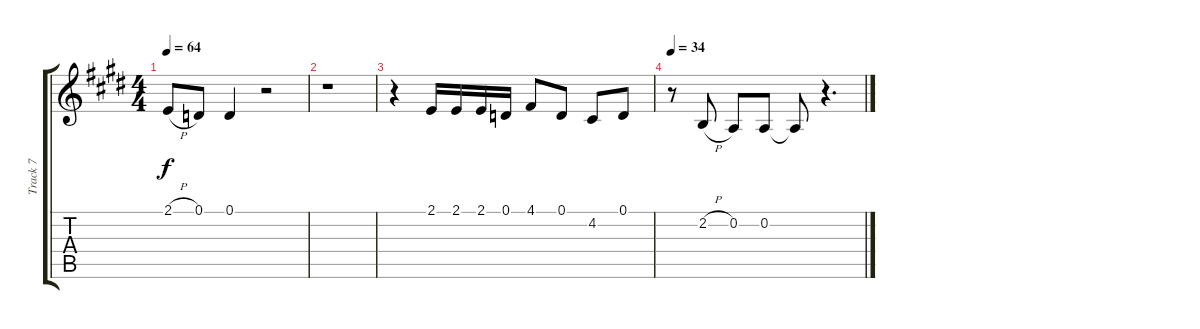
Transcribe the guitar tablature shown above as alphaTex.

\track ("Track 7" "Track 7") {instrument clarinet}
\staff {score tabs}
\tuning (D4 A3 F3 C3 G2 D2) {hide}
\ts (4 4)
\tempo 64
\clef g2
\ks e
2.1{h}.8{dy f} 0.1.8 0.1.4 r.2 |
r.1 |
r.4 2.1.16 2.1.16 2.1.16 0.1.16 4.1.8 0.1.8 4.2.8 0.1.8 |
\tempo 34
r.8 2.2{h}.8 0.2.8 0.2.8 0.2{t}.8 r.4{d}
